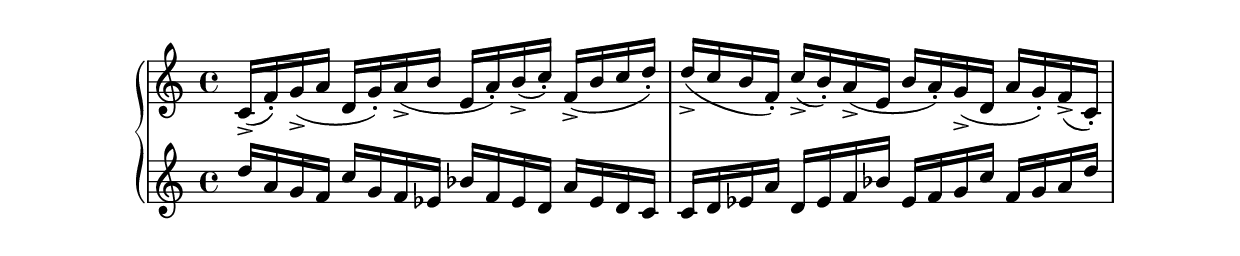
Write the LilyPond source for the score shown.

\version "2.19.83"
\language "english"
\score
{
    \context Score = "Score"
    <<
        \context PianoStaff = "PianoStaff"
        <<
            \context Staff = "Staff_1"
            {
                \context Voice = "Voice_1"
                {
                    c'16
                    - \accent
                    (
                    f'16
                    - \staccato
                    )
                    g'16
                    - \accent
                    (
                    a'16
                    d'16
                    g'16
                    - \staccato
                    )
                    a'16
                    - \accent
                    (
                    b'16
                    e'16
                    a'16
                    - \staccato
                    )
                    b'16
                    - \accent
                    (
                    c''16
                    - \staccato
                    )
                    f'16
                    - \accent
                    (
                    b'16
                    c''16
                    d''16
                    - \staccato
                    )
                    d''16
                    - \accent
                    (
                    c''16
                    b'16
                    f'16
                    - \staccato
                    )
                    c''16
                    - \accent
                    (
                    b'16
                    - \staccato
                    )
                    a'16
                    - \accent
                    (
                    e'16
                    b'16
                    a'16
                    - \staccato
                    )
                    g'16
                    - \accent
                    (
                    d'16
                    a'16
                    g'16
                    - \staccato
                    )
                    f'16
                    - \accent
                    (
                    c'16
                    - \staccato
                    )
                }
            }
            \context Staff = "Staff_2"
            {
                \context Voice = "Voice_2"
                {
                    d''16
                    a'16
                    g'16
                    f'16
                    c''16
                    g'16
                    f'16
                    ef'16
                    bf'16
                    f'16
                    ef'16
                    d'16
                    a'16
                    ef'16
                    d'16
                    c'16
                    c'16
                    d'16
                    ef'16
                    a'16
                    d'16
                    ef'16
                    f'16
                    bf'16
                    ef'16
                    f'16
                    g'16
                    c''16
                    f'16
                    g'16
                    a'16
                    d''16
                }
            }
        >>
    >>
}